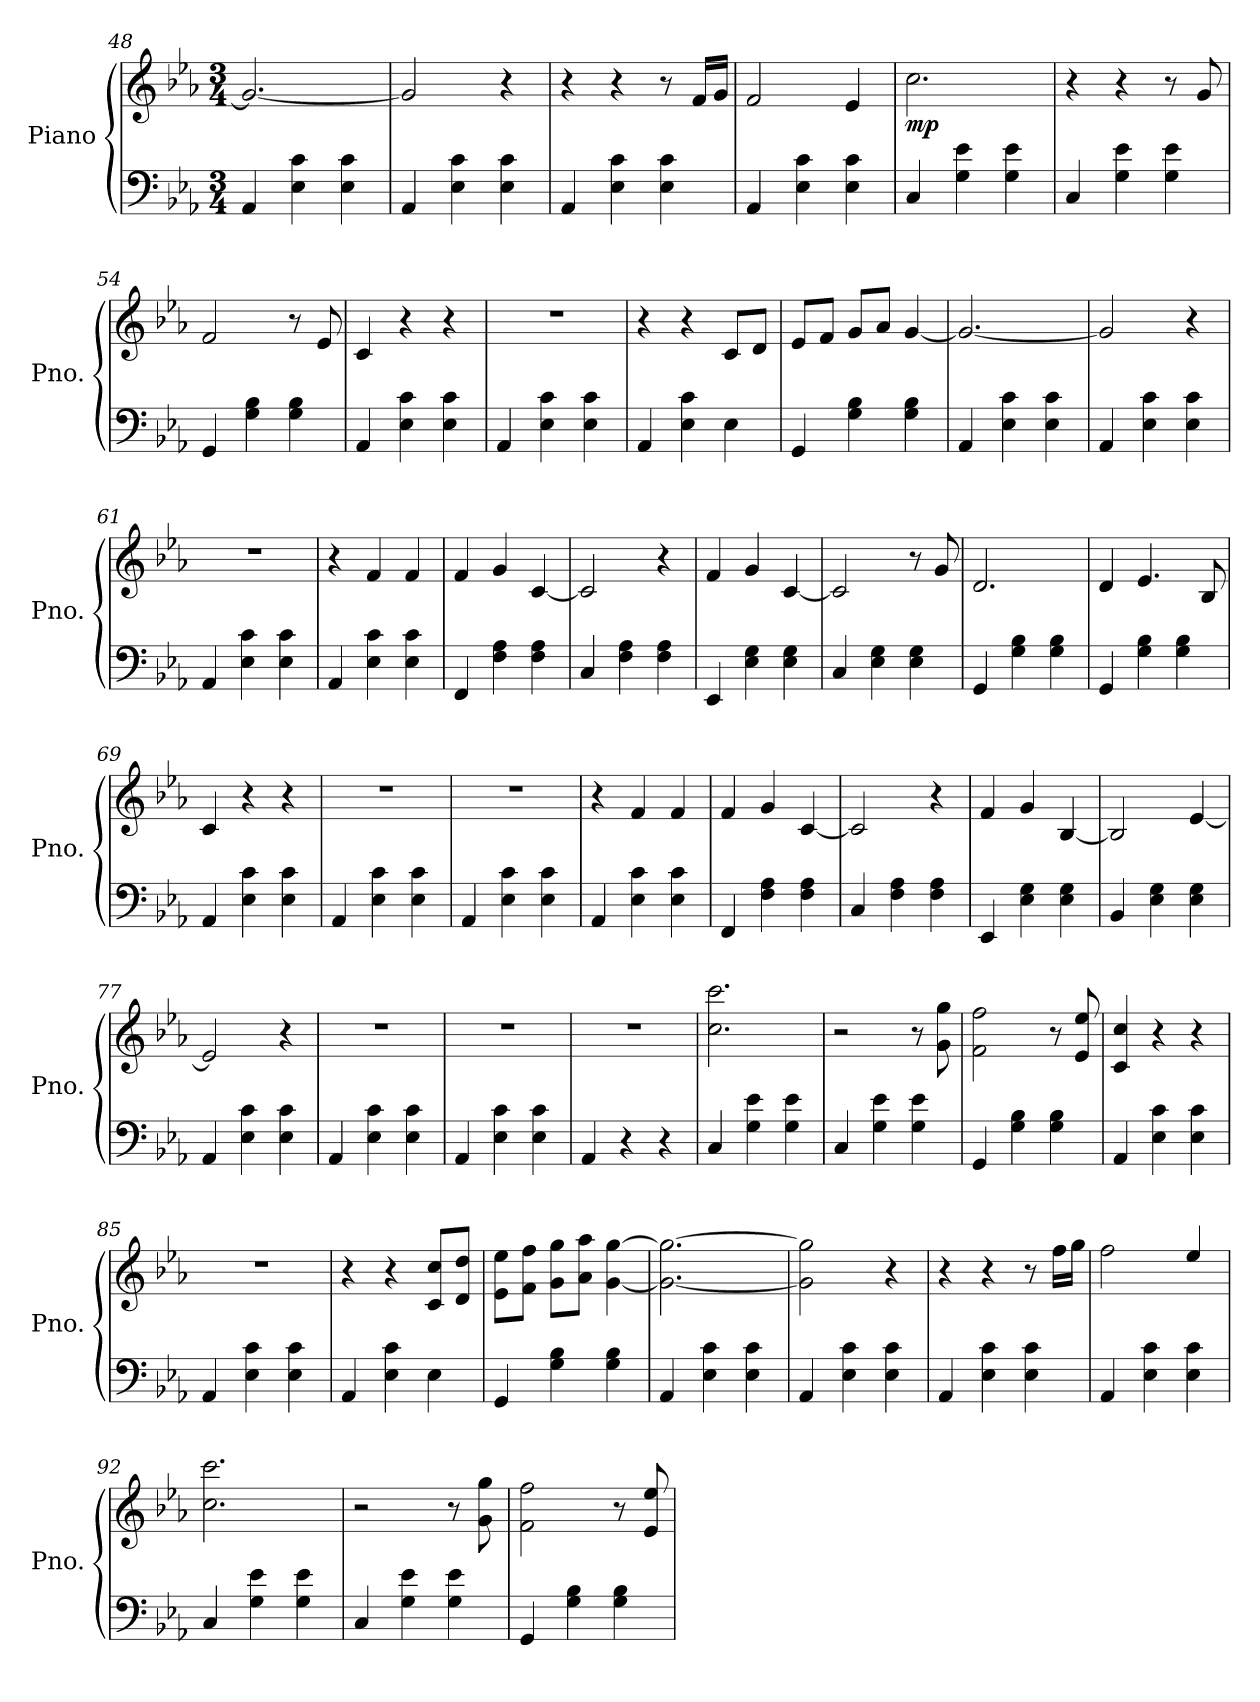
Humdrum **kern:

**kern	**kern	**dynam
*part1	*part1	*part1
*staff2	*staff1	*staff1/2
*I"Piano	*	*
*I'Pno.	*	*
*clefF4	*clefG2	*
*k[b-e-a-]	*k[b-e-a-]	*
*M3/4	*M3/4	*
=48	=48	=48
4AA-</	2.g/_	.
4E-\ 4c\	.	.
4E-\ 4c\	.	.
=49	=49	=49
4AA-/	2g/]	.
4E-\ 4c\	.	.
4E-\ 4c\	4r	.
=50	=50	=50
4AA-/	4r	.
4E-\ 4c\	4r	.
4E-\ 4c\	8r	.
.	16f/LL	.
.	16g/JJ	.
=51	=51	=51
4AA-/	2f/	.
4E-\ 4c\	.	.
4E-\ 4c\	4e-/	.
=52	=52	=52
!	!	!LO:DY:b
4C/	2.cc\	mp
4G\ 4e-\	.	.
4G\ 4e-\	.	.
=53	=53	=53
4C/	4r	.
4G\ 4e-\	4r	.
4G\ 4e-\	8r	.
.	8g/	.
=54	=54	=54
4GG</	2f/	.
4G\<< 4B-\<<	.	.
4G\ 4B-\	8r	.
.	8e-/	.
=55	=55	=55
4AA-</	4c/	.
4E-\ 4c\	4r	.
4E-\ 4c\	4r	.
!!LO:LB:g=z
=56	=56	=56
4AA-/	2.r	.
4E-\ 4c\	.	.
4E-\ 4c\	.	.
=57	=57	=57
4AA-/	4r	.
4E-\ 4c\	4r	.
4E-\	8c/L	.
.	8d/J	.
=58	=58	=58
4GG</	8e-/L	.
.	8f/J	.
4G\ 4B-\	8g/L	.
.	8a-/J	.
4G\ 4B-\	[4g/	.
=59	=59	=59
4AA-</	2.g/_	.
4E-\ 4c\	.	.
4E-\ 4c\	.	.
=60	=60	=60
4AA-/	2g/]	.
4E-\ 4c\	.	.
4E-\ 4c\	4r	.
=61	=61	=61
4AA-/	2.r	.
4E-\ 4c\	.	.
4E-\ 4c\	.	.
=62	=62	=62
4AA-/	4r	.
4E-\ 4c\	4f/	.
4E-\ 4c\	4f/	.
=63	=63	=63
4FF</	4f/	.
4F\<< 4A-\<<	4g/	.
4F\ 4A-\	[4c/	.
=64	=64	=64
4C</	2c/]	.
4F\ 4A-\	.	.
4F\ 4A-\	4r	.
=65	=65	=65
4EE-</	4f/	.
4E-\<< 4G\<<	4g/	.
4E-\ 4G\	[4c/	.
!!LO:PB:g=z
=66	=66	=66
4C</	2c/]	.
4E-\ 4G\	.	.
4E-\ 4G\	8r	.
.	8g/	.
=67	=67	=67
4GG</	2.d/	.
4G\<< 4B-\<<	.	.
4G\ 4B-\	.	.
=68	=68	=68
4GG/	4d/	.
4G\ 4B-\	4.e-/	.
4G\ 4B-\	.	.
.	8B-/	.
=69	=69	=69
4AA-</	4c/	.
4E-\ 4c\	4r	.
4E-\ 4c\	4r	.
=70	=70	=70
4AA-/	2.r	.
4E-\ 4c\	.	.
4E-\ 4c\	.	.
=71	=71	=71
4AA-/	2.r	.
4E-\ 4c\	.	.
4E-\ 4c\	.	.
=72	=72	=72
4AA-/	4r	.
4E-\ 4c\	4f/	.
4E-\ 4c\	4f/	.
=73	=73	=73
4FF</	4f/	.
4F\<< 4A-\<<	4g/	.
4F\ 4A-\	[4c/	.
=74	=74	=74
4C</	2c/]	.
4F\ 4A-\	.	.
4F\ 4A-\	4r	.
=75	=75	=75
4EE-/	4f/	.
4E-\ 4G\	4g/	.
4E-\ 4G\	[4B-/	.
!!LO:LB:g=z
=76	=76	=76
4BB-/	2B-/]	.
4E-\ 4G\	.	.
4E-\ 4G\	[4e-/	.
=77	=77	=77
4AA-/	2e-/]	.
4E-\ 4c\	.	.
4E-\ 4c\	4r	.
=78	=78	=78
4AA-/	2.r	.
4E-\ 4c\	.	.
4E-\ 4c\	.	.
=79	=79	=79
4AA-/	2.r	.
4E-\ 4c\	.	.
4E-\ 4c\	.	.
=80	=80	=80
4AA-/	2.r	.
4r	.	.
4r	.	.
=81	=81	=81
4C/	2.cc\ 2.ccc\	.
4G\ 4e-\	.	.
4G\ 4e-\	.	.
=82	=82	=82
4C/	2r	.
4G\ 4e-\	.	.
4G\ 4e-\	8r	.
.	8g\ 8gg\	.
=83	=83	=83
4GG/	2f\ 2ff\	.
4G\ 4B-\	.	.
4G\ 4B-\	8r	.
.	8e-/ 8ee-/	.
=84	=84	=84
4AA-/	4c/ 4cc/	.
4E-\ 4c\	4r	.
4E-\ 4c\	4r	.
!!LO:LB:g=z
=85	=85	=85
4AA-/	2.r	.
4E-\ 4c\	.	.
4E-\ 4c\	.	.
=86	=86	=86
4AA-/	4r	.
4E-\ 4c\	4r	.
4E-\	8c/ 8cc/L	.
.	8d/ 8dd/J	.
=87	=87	=87
4GG/	8e-\ 8ee-\L	.
.	8f\ 8ff\J	.
4G\ 4B-\	8g\ 8gg\L	.
.	8a-\ 8aa-\J	.
4G\ 4B-\	[4g\ [4gg\	.
=88	=88	=88
4AA-/	2.g\_ 2.gg\_	.
4E-\ 4c\	.	.
4E-\ 4c\	.	.
=89	=89	=89
4AA-/	2g\] 2gg\]	.
4E-\ 4c\	.	.
4E-\ 4c\	4r	.
=90	=90	=90
4AA-/	4r	.
4E-\ 4c\	4r	.
4E-\ 4c\	8r	.
.	16ff\LL	.
.	16gg\JJ	.
=91	=91	=91
4AA-/	2ff\	.
4E-\ 4c\	.	.
4E-\ 4c\	4ee-/	.
=92	=92	=92
4C/	2.cc\ 2.ccc\	.
4G\ 4e-\	.	.
4G\ 4e-\	.	.
=93	=93	=93
4C/	2r	.
4G\ 4e-\	.	.
4G\ 4e-\	8r	.
.	8g\ 8gg\	.
!!LO:LB:g=z
=94	=94	=94
4GG/	2f\ 2ff\	.
4G\ 4B-\	.	.
4G\ 4B-\	8r	.
.	8e-/ 8ee-/	.
=	=	=
*-	*-	*-
